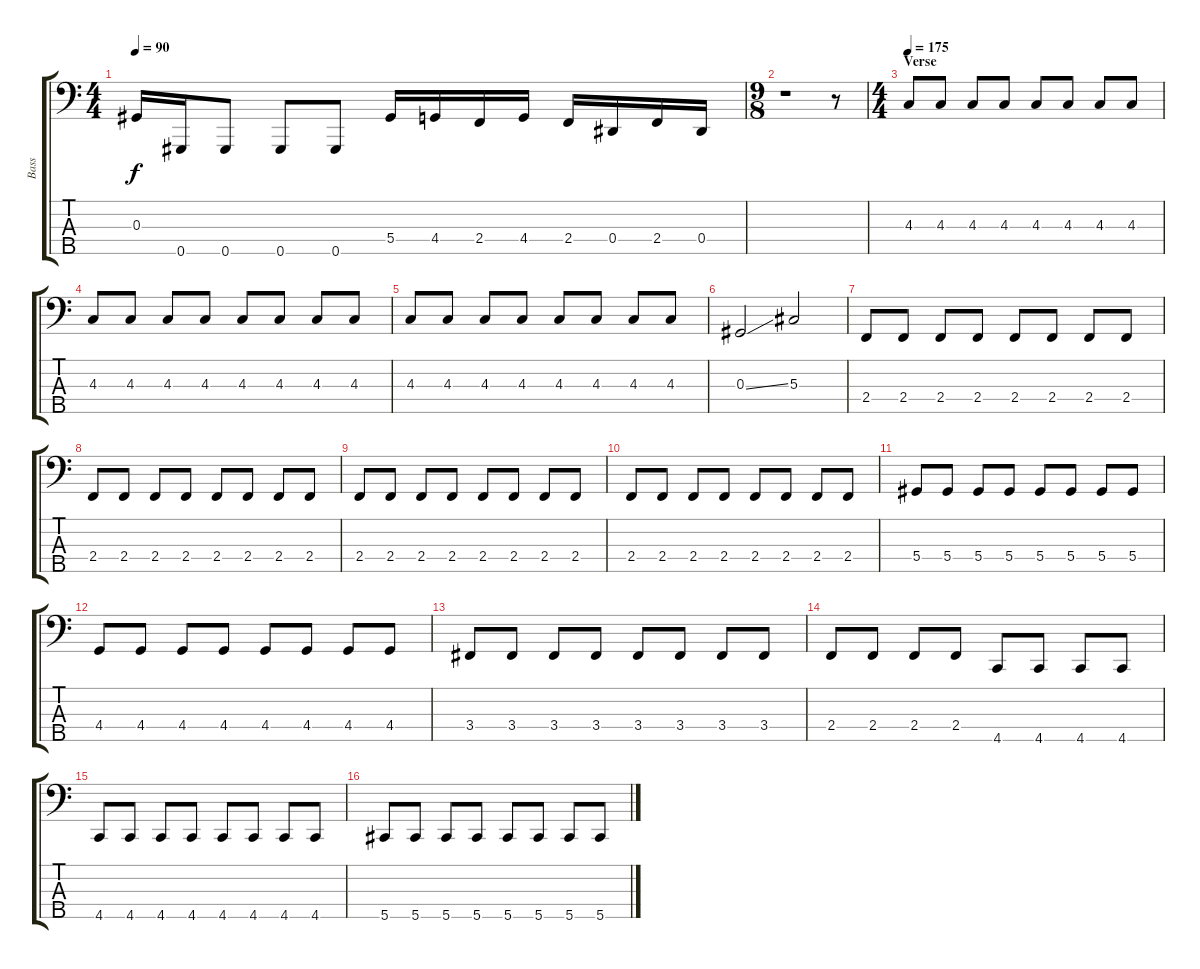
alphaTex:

\track ("Bass" "Bass") {instrument electricbasspick}
\staff {score tabs}
\tuning (Gb2 Db2 Ab1 Eb1 Ab0) {hide}
\ts (4 4)
\tempo 90
\clef f4
\ks c
0.3.16{dy f} 0.5.16 0.5.8 0.5.8 0.5.8 5.4.16 4.4.16 2.4.16 4.4.16 2.4.16 0.4.16 2.4.16 0.4.16 |
\ts (9 8)
r.1 r.8 |
\ts (4 4)
\section ("" "Verse")
\tempo 175
4.3.8 4.3.8 4.3.8 4.3.8 4.3.8 4.3.8 4.3.8 4.3.8 |
4.3.8 4.3.8 4.3.8 4.3.8 4.3.8 4.3.8 4.3.8 4.3.8 |
4.3.8 4.3.8 4.3.8 4.3.8 4.3.8 4.3.8 4.3.8 4.3.8 |
0.3{ss}.2 5.3.2 |
2.4.8 2.4.8 2.4.8 2.4.8 2.4.8 2.4.8 2.4.8 2.4.8 |
2.4.8 2.4.8 2.4.8 2.4.8 2.4.8 2.4.8 2.4.8 2.4.8 |
2.4.8 2.4.8 2.4.8 2.4.8 2.4.8 2.4.8 2.4.8 2.4.8 |
2.4.8 2.4.8 2.4.8 2.4.8 2.4.8 2.4.8 2.4.8 2.4.8 |
5.4.8 5.4.8 5.4.8 5.4.8 5.4.8 5.4.8 5.4.8 5.4.8 |
4.4.8 4.4.8 4.4.8 4.4.8 4.4.8 4.4.8 4.4.8 4.4.8 |
3.4.8 3.4.8 3.4.8 3.4.8 3.4.8 3.4.8 3.4.8 3.4.8 |
2.4.8 2.4.8 2.4.8 2.4.8 4.5.8 4.5.8 4.5.8 4.5.8 |
4.5.8 4.5.8 4.5.8 4.5.8 4.5.8 4.5.8 4.5.8 4.5.8 |
5.5.8 5.5.8 5.5.8 5.5.8 5.5.8 5.5.8 5.5.8 5.5.8
